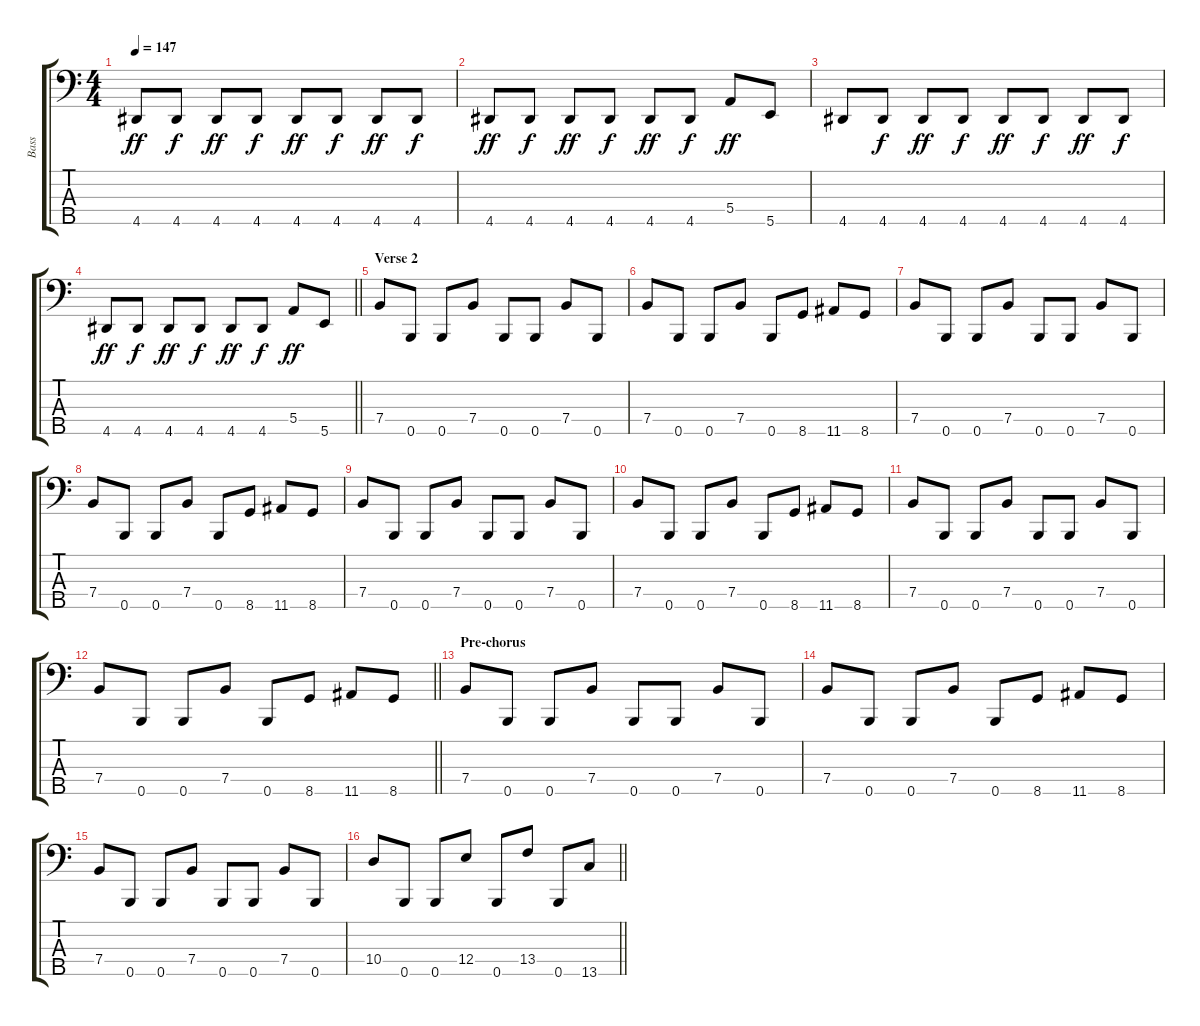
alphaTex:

\track ("Bass" "Bass") {instrument electricbasspick}
\staff {score tabs}
\tuning (G2 D2 A1 E1 B0) {hide}
\ts (4 4)
\tempo 147
\clef f4
\ks c
4.5.8{dy ff} 4.5.8{dy f} 4.5.8{dy ff} 4.5.8{dy f} 4.5.8{dy ff} 4.5.8{dy f} 4.5.8{dy ff} 4.5.8{dy f} |
4.5.8{dy ff} 4.5.8{dy f} 4.5.8{dy ff} 4.5.8{dy f} 4.5.8{dy ff} 4.5.8{dy f} 5.4.8{dy ff} 5.5.8 |
4.5.8 4.5.8{dy f} 4.5.8{dy ff} 4.5.8{dy f} 4.5.8{dy ff} 4.5.8{dy f} 4.5.8{dy ff} 4.5.8{dy f} |
\barLineRight lightlight
4.5.8{dy ff} 4.5.8{dy f} 4.5.8{dy ff} 4.5.8{dy f} 4.5.8{dy ff} 4.5.8{dy f} 5.4.8{dy ff} 5.5.8 |
\section ("" "Verse 2")
7.4.8 0.5.8 0.5.8 7.4.8 0.5.8 0.5.8 7.4.8 0.5.8 |
7.4.8 0.5.8 0.5.8 7.4.8 0.5.8 8.5.8 11.5.8 8.5.8 |
7.4.8 0.5.8 0.5.8 7.4.8 0.5.8 0.5.8 7.4.8 0.5.8 |
7.4.8 0.5.8 0.5.8 7.4.8 0.5.8 8.5.8 11.5.8 8.5.8 |
7.4.8 0.5.8 0.5.8 7.4.8 0.5.8 0.5.8 7.4.8 0.5.8 |
7.4.8 0.5.8 0.5.8 7.4.8 0.5.8 8.5.8 11.5.8 8.5.8 |
7.4.8 0.5.8 0.5.8 7.4.8 0.5.8 0.5.8 7.4.8 0.5.8 |
\barLineRight lightlight
7.4.8 0.5.8 0.5.8 7.4.8 0.5.8 8.5.8 11.5.8 8.5.8 |
\section ("" "Pre-chorus")
7.4.8 0.5.8 0.5.8 7.4.8 0.5.8 0.5.8 7.4.8 0.5.8 |
7.4.8 0.5.8 0.5.8 7.4.8 0.5.8 8.5.8 11.5.8 8.5.8 |
7.4.8 0.5.8 0.5.8 7.4.8 0.5.8 0.5.8 7.4.8 0.5.8 |
\barLineRight lightlight
10.4.8 0.5.8 0.5.8 12.4.8 0.5.8 13.4.8 0.5.8 13.5.8
